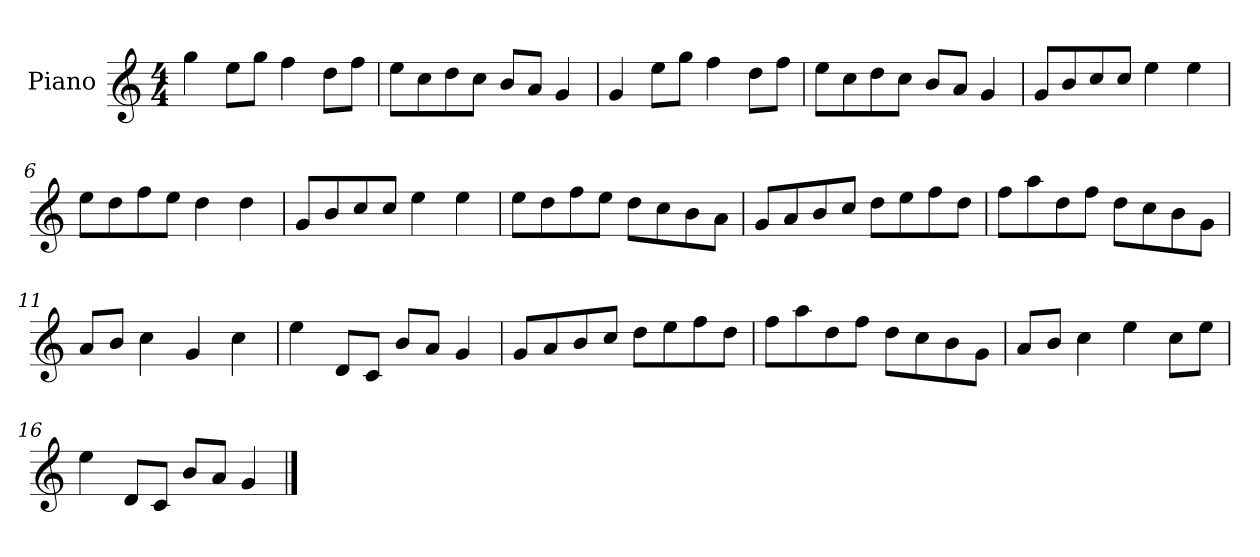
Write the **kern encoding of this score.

**kern
*part1
*staff1
*I"Piano
*I'P-no
*clefG2
*k[]
*M4/4
*MM90
=1
4gg\
8ee\L
8gg\J
4ff\
8dd\L
8ff\J
=2
8ee\L
8cc\
8dd\
8cc\J
8b/L
8a/J
4g/
=3
4g/
8ee\L
8gg\J
4ff\
8dd\L
8ff\J
=4
8ee\L
8cc\
8dd\
8cc\J
8b/L
8a/J
4g/
=5
8g/L
8b/
8cc/
8cc/J
4ee\
4ee\
=6
8ee\L
8dd\
8ff\
8ee\J
4dd\
4dd\
!!LO:LB:g=z
=7
8g/L
8b/
8cc/
8cc/J
4ee\
4ee\
=8
8ee\L
8dd\
8ff\
8ee\J
8dd\L
8cc\
8b\
8a\J
=9
8g/L
8a/
8b/
8cc/J
8dd\L
8ee\
8ff\
8dd\J
=10
8ff\L
8aa\
8dd\
8ff\J
8dd\L
8cc\
8b\
8g\J
=11
8a/L
8b/J
4cc\
4g/
4cc\
=12
4ee\
8d/L
8c/J
8b/L
8a/J
4g/
!!LO:LB:g=z
=13
8g/L
8a/
8b/
8cc/J
8dd\L
8ee\
8ff\
8dd\J
=14
8ff\L
8aa\
8dd\
8ff\J
8dd\L
8cc\
8b\
8g\J
=15
8a/L
8b/J
4cc\
4ee\
8cc\L
8ee\J
=16
4ee\
8d/L
8c/J
8b/L
8a/J
4g/
==
*-
